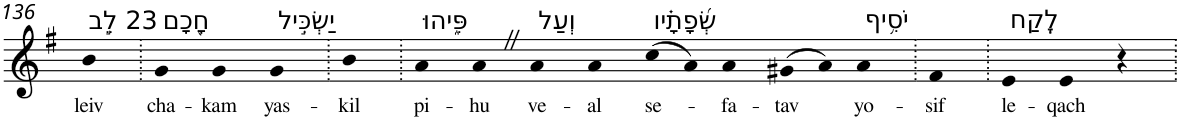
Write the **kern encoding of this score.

**kern	**text
*part1	*part1
*staff1	*staff1
*I"Piano	*
*I'Pno	*
!!LO:PB:g=z
*clefG2	*
*k[f#]	*
*G:	*
=136	=136
!LO:TX:a:t=23 לֵ֣ב	!
!	!LO:LY:b
4b	leiv
=137.	=137.
!LO:TX:a:t=חָ֭כָם	!
!	!LO:LY:b
4g	cha-
!	!LO:LY:b
4g	-kam
!LO:TX:a:t=יַשְׂכִּ֣יל	!
!	!LO:LY:b
4g	yas-
=138.	=138.
!	!LO:LY:b
4b	-kil
=139.	=139.
!LO:TX:a:t=פִּ֑יהוּ	!
!	!LO:LY:b
4a	pi-
!	!LO:LY:b
4aZ	-hu
!LO:TX:a:t=וְעַל	!
!	!LO:LY:b
4a	ve-
!	!LO:LY:b
4a	-al
!LO:TX:a:t=שְׂ֝פָתָ֗יו	!
!	!LO:LY:b
(>8cc	se-
8a)	.
!	!LO:LY:b
4a	-fa-
!	!LO:LY:b
(>8g#X	-tav
8a)	.
!LO:TX:a:t=יֹסִ֥יף	!
!	!LO:LY:b
4a	yo-
=140.	=140.
!	!LO:LY:b
4f#	-sif
=141.	=141.
!LO:TX:a:t=לֶֽקַח	!
!	!LO:LY:b
4e	le-
!	!LO:LY:b
4e	-qach
4r	.
=.	=.
*-	*-
